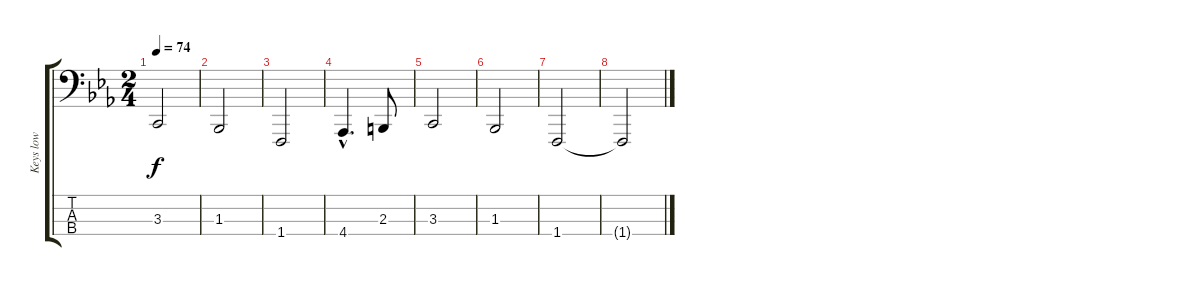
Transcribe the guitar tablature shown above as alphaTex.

\track ("Keys low" "Keys low") {instrument stringensemble1}
\staff {score tabs}
\tuning (G2 D2 A1 E1) {hide}
\ts (2 4)
\tempo 74
\clef f4
\ks eb
3.3.2{dy f} |
1.3.2 |
1.4.2 |
4.4{hac}.4{d} 2.3.8 |
3.3.2 |
1.3.2 |
1.4.2 |
1.4{t}.2
